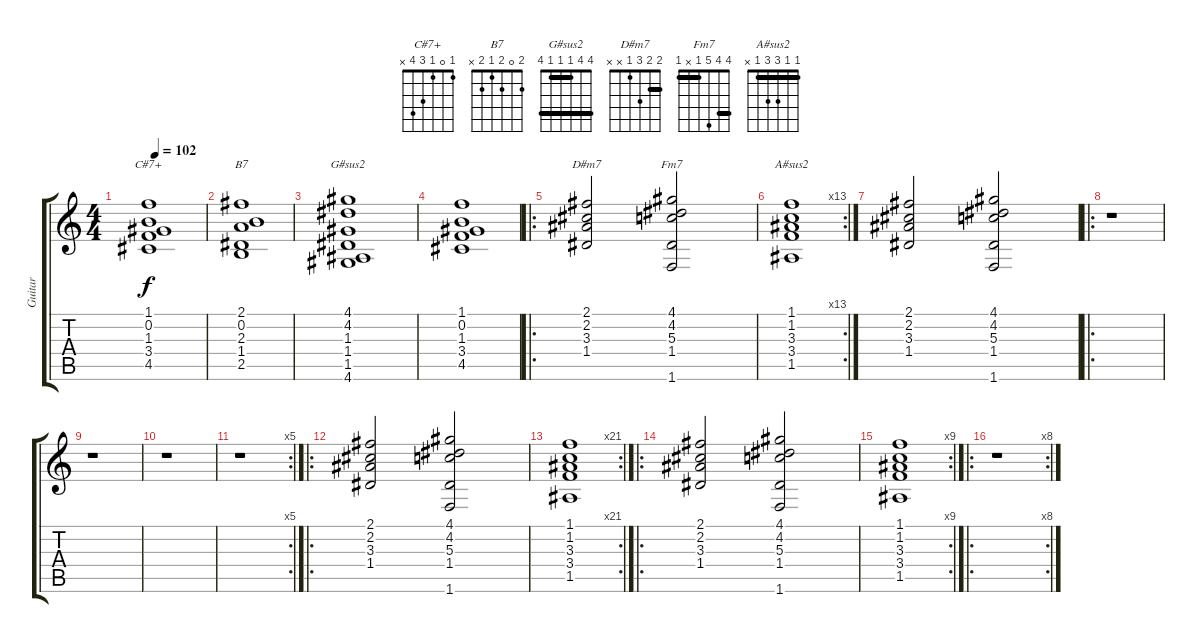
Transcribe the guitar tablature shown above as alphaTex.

\track ("Guitar" "Guitar") {instrument overdrivenguitar}
\staff {score tabs}
\tuning (E4 B3 G3 D3 A2 E2) {hide}
\chord ("C#7+" 1 0 1 3 4 x)
\chord ("B7" 2 0 2 1 2 x)
\chord ("G#sus2" 4 4 1 1 1 4) {barre (1 4)}
\chord ("D#m7" 2 2 3 1 x x) {barre 2}
\chord ("Fm7" 4 4 5 1 x 1) {barre (1 4)}
\chord ("A#sus2" 1 1 3 3 1 x) {barre 1}
\ts (4 4)
\tempo 102
\clef g2
\ks c
(1.1 0.2 1.3 3.4 4.5).1{ch "C#7+" dy f} |
(2.1 0.2 2.3 1.4 2.5).1{ch "B7"} |
(4.1 4.2 1.3 1.4 1.5 4.6).1{ch "G#sus2"} |
(1.1 0.2 1.3 3.4 4.5).1 |
\ro
(2.1 2.2 3.3 1.4).2{ch "D#m7"} (4.1 4.2 5.3 1.4 1.6).2{ch "Fm7"} |
\rc 13
(1.1 1.2 3.3 3.4 1.5).1{ch "A#sus2"} |
(2.1 2.2 3.3 1.4).2 (4.1 4.2 5.3 1.4 1.6).2 |
\ro
r.1 |
r.1 |
r.1 |
\rc 5
r.1 |
\ro
(2.1 2.2 3.3 1.4).2 (4.1 4.2 5.3 1.4 1.6).2 |
\rc 21
(1.1 1.2 3.3 3.4 1.5).1 |
\ro
(2.1 2.2 3.3 1.4).2 (4.1 4.2 5.3 1.4 1.6).2 |
\rc 9
(1.1 1.2 3.3 3.4 1.5).1 |
\ro
\rc 8
r.1
